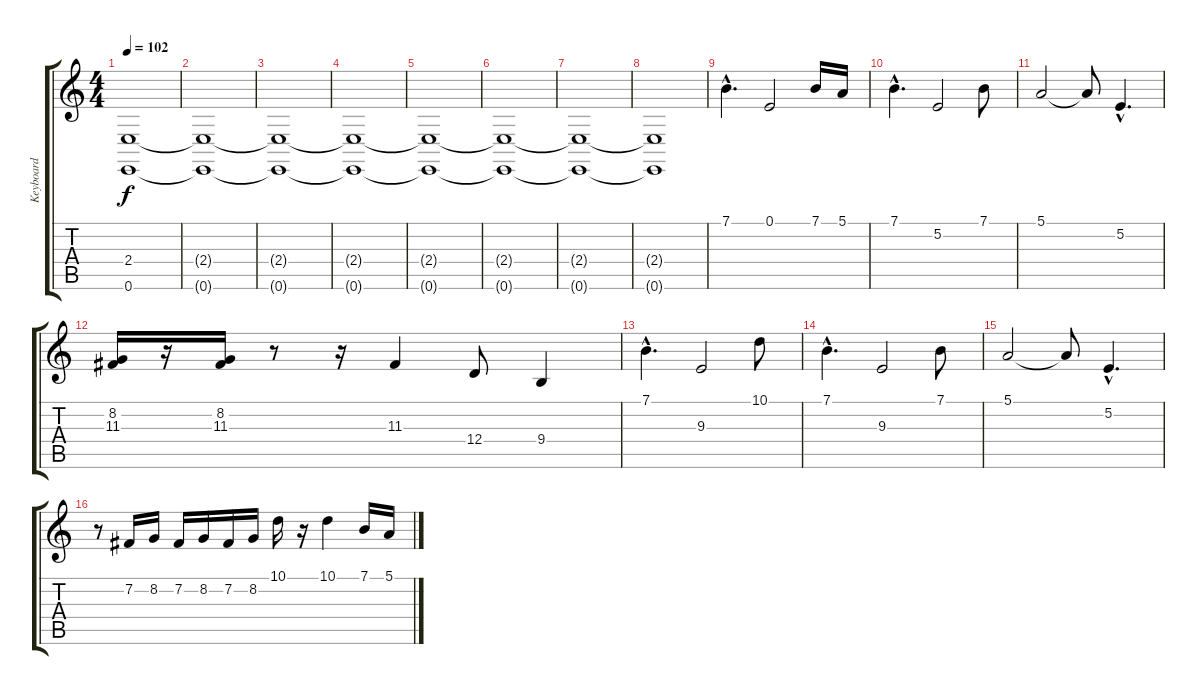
\track ("Keyboard" "Keyboard") {instrument lead2sawtooth}
\staff {score tabs}
\tuning (E4 B3 G3 D3 A2 E2) {hide}
\ts (4 4)
\tempo 102
\clef g2
\ks c
(2.4 0.6).1{dy f instrument lead2sawtooth} |
(2.4{t} 0.6{t}).1 |
(2.4{t} 0.6{t}).1 |
(2.4{t} 0.6{t}).1 |
(2.4{t} 0.6{t}).1 |
(2.4{t} 0.6{t}).1 |
(2.4{t} 0.6{t}).1 |
(2.4{t} 0.6{t}).1 |
7.1{hac}.4{d} 0.1.2 7.1.16 5.1.16 |
7.1{hac}.4{d} 5.2.2 7.1.8 |
5.1.2 5.1{t}.8 5.2{hac}.4{d} |
(8.2 11.3).16 r.16 (8.2 11.3).16 r.8 r.16 11.3.4 12.4.8 9.4.4 |
7.1{hac}.4{d} 9.3.2 10.1.8 |
7.1{hac}.4{d} 9.3.2 7.1.8 |
5.1.2 5.1{t}.8 5.2{hac}.4{d} |
r.8 7.2.16 8.2.16 7.2.16 8.2.16 7.2.16 8.2.16 10.1.16 r.16 10.1.4 7.1.16 5.1.16
